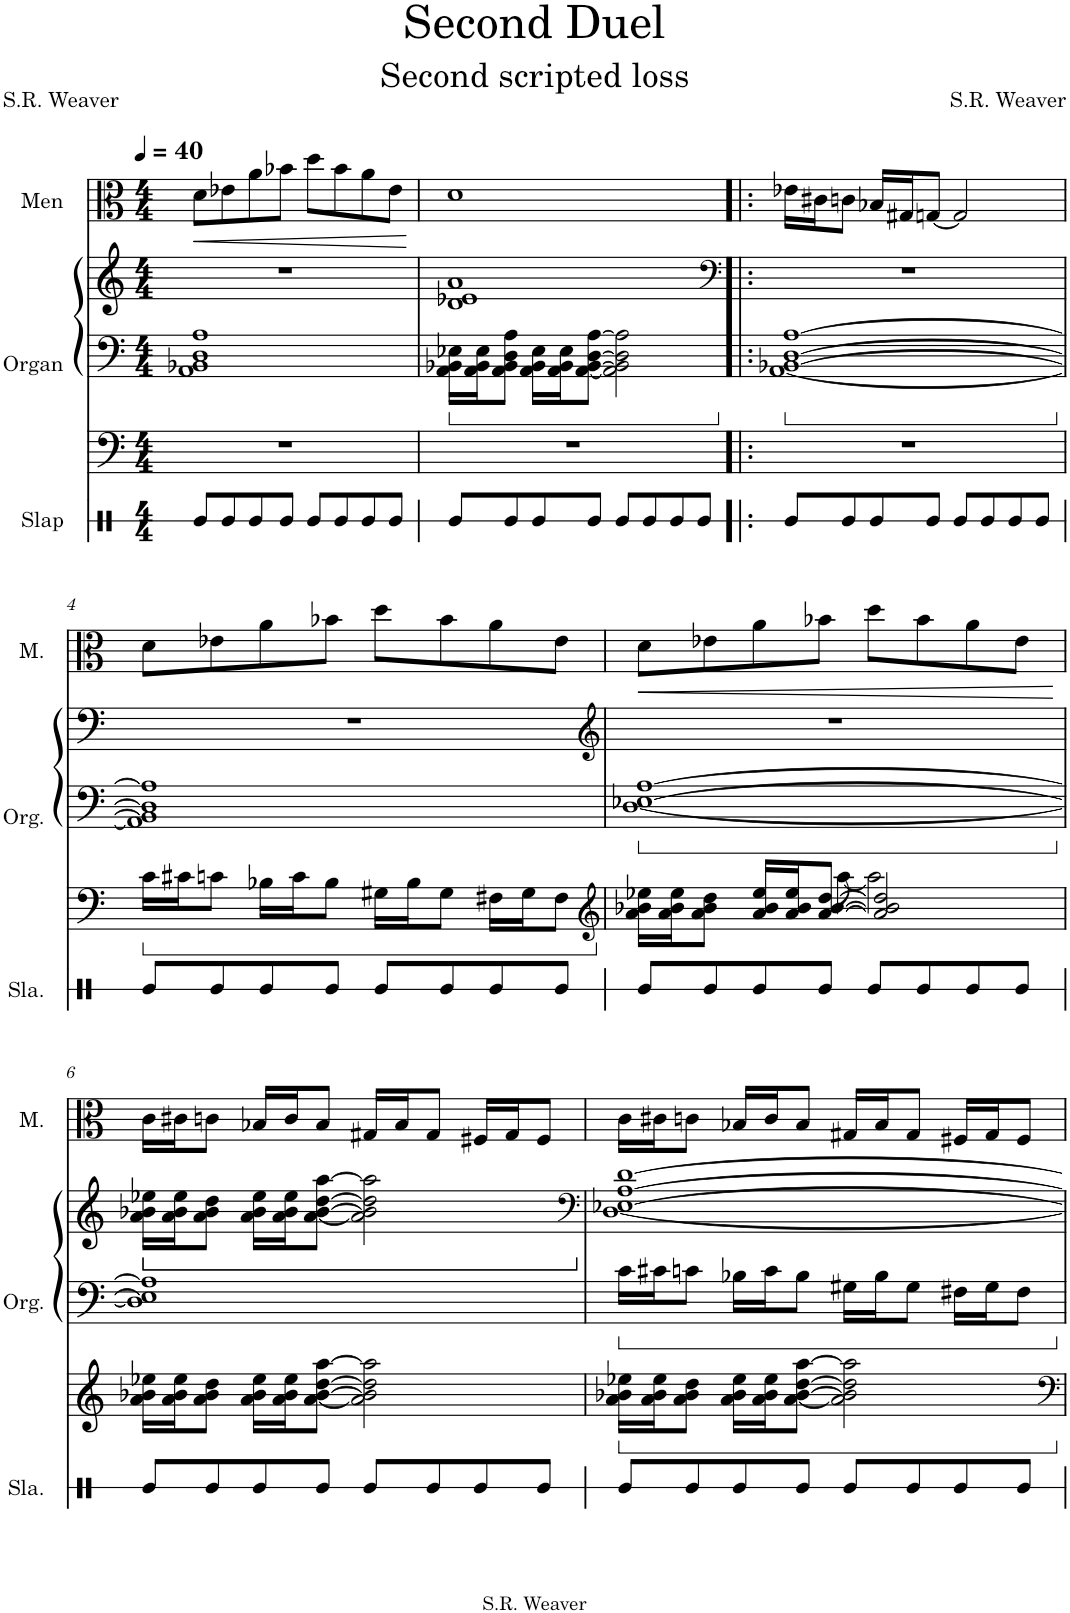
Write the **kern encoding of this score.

**kern	**kern	**kern	**kern	**kern	**dynam
*part3	*part2	*part2	*part2	*part1	*part1
*staff5	*staff4	*staff3	*staff2	*staff1	*staff1
*I"Slap	*I"Organ	*	*	*I"Men	*
*I'Sla.	*I'Org.	*	*	*I'M.	*
*stria1	*	*	*	*	*
*clefX	*clefF4	*clefF4	*clefG2	*clefC3	*
*k[]	*k[]	*k[]	*k[]	*k[]	*
*M4/4	*M4/4	*M4/4	*M4/4	*M4/4	*
*MM40	*MM40	*MM40	*MM40	*MM40	*
=1	=1	=1	=1	=1	=1
!	!	!	!	!	!LO:HP:b
8Re/L	1r	1AA 1BB-X 1D 1A	1r	8d\L	<
8Re/	.	.	.	8e-X\	.
8Re/	.	.	.	8a\	.
8Re/J	.	.	.	8b-X\J	.
8Re/L	.	.	.	8dd\L	.
8Re/	.	.	.	8b-\	.
8Re/	.	.	.	8a\	.
8Re/J	.	.	.	8e-\J	.
.	.	.	.	.	[
=2	=2	=2	=2	=2	=2
8Re/L	1r	16AA\ 16BB-X\ 16E-X\LL	1d 1e-X 1a	1d	.
.	.	16AA\ 16BB-\ 16E-\J	.	.	.
8Re/	.	8AA\ 8BB-\ 8D\ 8A\J	.	.	.
8Re/	.	16AA\ 16BB-\ 16E-\LL	.	.	.
.	.	16AA\ 16BB-\ 16E-\J	.	.	.
8Re/J	.	[8AA\ [8BB-\ [8D\ [8A\J	.	.	.
8Re/L	.	2AA\] 2BB-\] 2D\] 2A\]	.	.	.
8Re/	.	.	.	.	.
8Re/	.	.	.	.	.
8Re/J	.	.	.	.	.
=3!|:	=3!|:	=3!|:	=3!|:	=3!|:	=3!|:
*	*	*	*clefF4	*	*
8Re/L	1r	[1AA [1BB-X [1D [1A	1r	16e-X\LL	.
.	.	.	.	16c#X\J	.
8Re/	.	.	.	8cn\J	.
8Re/	.	.	.	16B-X/LL	.
.	.	.	.	16G#X/J	.
8Re/J	.	.	.	[8Gn/J	.
8Re/L	.	.	.	2G/]	.
8Re/	.	.	.	.	.
8Re/	.	.	.	.	.
8Re/J	.	.	.	.	.
!!LO:LB:g=z
=4	=4	=4	=4	=4	=4
8Re/L	16c\LL	1AA] 1BB-] 1D] 1A]	1r	8d\L	.
.	16c#X\J	.	.	.	.
8Re/	8cn\J	.	.	8e-X\	.
8Re/	16B-X\LL	.	.	8a\	.
.	16c\J	.	.	.	.
8Re/J	8B-\J	.	.	8b-X\J	.
8Re/L	16G#X\LL	.	.	8dd\L	.
.	16B-\J	.	.	.	.
8Re/	8G#\J	.	.	8b-\	.
8Re/	16F#X\LL	.	.	8a\	.
.	16G#\J	.	.	.	.
8Re/J	8F#\J	.	.	8e-\J	.
=5	=5	=5	=5	=5	=5
*	*clefG2	*	*clefG2	*	*
*	*^	*	*	*	*
!	!	!	!	!	!	!LO:HP:b
8Re/L	4.ryy	16a\ 16b-X\ 16ee-X\LL	[1D [1E-X [1A	1r	8d\L	<
.	.	16a\ 16b-\ 16ee-\J	.	.	.	.
8Re/	.	8a\ 8b-\ 8dd\J	.	.	8e-X\	.
8Re/	.	16a/ 16b-/ 16ee-/LL	.	.	8a\	.
.	.	16a/ 16b-/ 16ee-/J	.	.	.	.
8Re/J	[8aa\	[8a/ [8b-/ [8dd/J	.	.	8b-X\J	.
8Re/L	2aa\]	2a/] 2b-/] 2dd/]	.	.	8dd\L	.
8Re/	.	.	.	.	8b-\	.
8Re/	.	.	.	.	8a\	.
8Re/J	.	.	.	.	8e-\J	.
*	*v	*v	*	*	*	*
.	.	.	.	.	[
!!LO:LB:g=z
=6	=6	=6	=6	=6	=6
*	*	*	*ped	*	*
8Re/L	16a\ 16b-X\ 16ee-X\LL	1D] 1E-] 1A]	16a\ 16b-X\ 16ee-X\LL	16c\LL	.
*	*	*	*ped	*	*
.	16a\ 16b-\ 16ee-\J	.	16a\ 16b-\ 16ee-\J	16c#X\J	.
8Re/	8a\ 8b-\ 8dd\J	.	8a\ 8b-\ 8dd\J	8cn\J	.
8Re/	16a\ 16b-\ 16ee-\LL	.	16a\ 16b-\ 16ee-\LL	16B-X/LL	.
.	16a\ 16b-\ 16ee-\J	.	16a\ 16b-\ 16ee-\J	16c/J	.
8Re/J	[8a\ [8b-\ [8dd\ [8aa\J	.	[8a\ [8b-\ [8dd\ [8aa\J	8B-/J	.
8Re/L	2a\] 2b-\] 2dd\] 2aa\]	.	2a\] 2b-\] 2dd\] 2aa\]	16G#X/LL	.
.	.	.	.	16B-/J	.
8Re/	.	.	.	8G#/J	.
8Re/	.	.	.	16F#X/LL	.
.	.	.	.	16G#/J	.
8Re/J	.	.	.	8F#/J	.
=7	=7	=7	=7	=7	=7
*	*	*	*clefF4	*	*
*	*	*	*Xped	*	*
*	*	*	*Xped	*	*
8Re/L	16a\ 16b-X\ 16ee-X\LL	16c\LL	[1D [1E-X [1A [1d	16c\LL	.
.	16a\ 16b-\ 16ee-\J	16c#X\J	.	16c#X\J	.
8Re/	8a\ 8b-\ 8dd\J	8cn\J	.	8cn\J	.
8Re/	16a\ 16b-\ 16ee-\LL	16B-X\LL	.	16B-X/LL	.
.	16a\ 16b-\ 16ee-\J	16c\J	.	16c/J	.
8Re/J	[8a\ [8b-\ [8dd\ [8aa\J	8B-\J	.	8B-/J	.
8Re/L	2a\] 2b-\] 2dd\] 2aa\]	16G#X\LL	.	16G#X/LL	.
.	.	16B-\J	.	16B-/J	.
8Re/	.	8G#\J	.	8G#/J	.
8Re/	.	16F#X\LL	.	16F#X/LL	.
.	.	16G#\J	.	16G#/J	.
8Re/J	.	8F#\J	.	8F#/J	.
=	=	=	=	=	=
*-	*-	*-	*-	*-	*-
